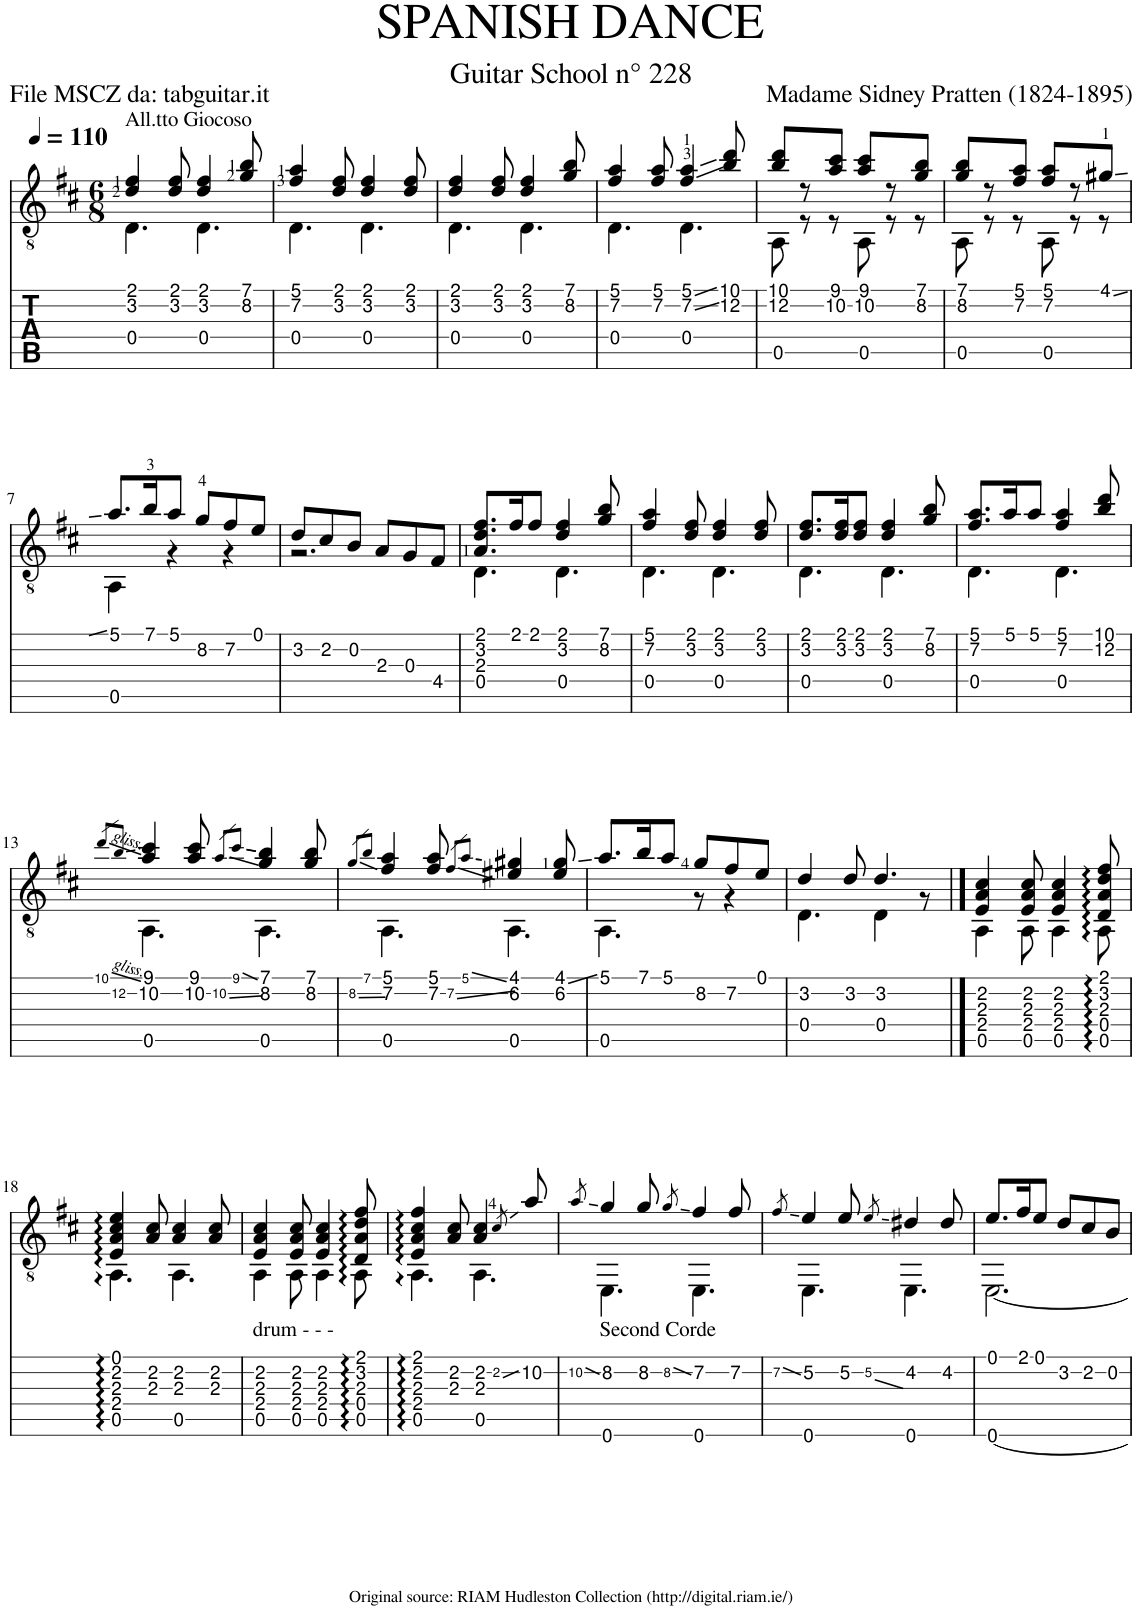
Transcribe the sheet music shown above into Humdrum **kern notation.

**kern	**kern
*part1	*part1
*staff2	*staff1
*I"Guitar	*
*I'Guit.	*
*stria6	*
*	*clefGv2
*k[f#c#]	*k[f#c#]
*M6/8	*M6/8
*MM110	*MM110
=1	=1
*^	*^
!	!	!LO:TX:a:t=All.tto Giocoso	!
4d 4f#	4.D	4d/ 4f#/	4.D\
8d 8f#	.	8d/ 8f#/	.
4d 4f#	4.D	4d/ 4f#/	4.D\
8g 8b	.	8g/ 8b/	.
=2	=2	=2	=2
4f# 4a	4.D	4f#/ 4a/	4.D\
8d 8f#	.	8d/ 8f#/	.
4d 4f#	4.D	4d/ 4f#/	4.D\
8d 8f#	.	8d/ 8f#/	.
=3	=3	=3	=3
4d 4f#	4.D	4d/ 4f#/	4.D\
8d 8f#	.	8d/ 8f#/	.
4d 4f#	4.D	4d/ 4f#/	4.D\
8g 8b	.	8g/ 8b/	.
=4	=4	=4	=4
4f# 4a	4.D	4f#/ 4a/	4.D\
8f# 8a	.	8f#/ 8a/	.
4f# 4a	4.D	4f#/ 4a/	4.D\
8b 8dd	.	8b/ 8dd/	.
=5	=5	=5	=5
8b 8dd	8AA	8b/ 8dd/L	8AA\
8r	8r	8r	8r
8a 8cc#	8r	8a/ 8cc#/J	8r
8a 8cc#	8AA	8a/ 8cc#/L	8AA\
8r	8r	8r	8r
8g 8b	8r	8g/ 8b/J	8r
=6	=6	=6	=6
8g 8b	8AA	8g/ 8b/L	8AA\
8r	8r	8r	8r
8f# 8a	8r	8f#/ 8a/J	8r
8f# 8a	8AA	8f#/ 8a/L	8AA\
8r	8r	8r	8r
8g#	8r	8g#X/J	8r
!!LO:LB:g=z	!!
=7	=7	=7	=7
8.aL	4AA	8.a/L	4AA\
16bK	.	16b/K	.
8aJ	4r	8a/J	4r
8gL	.	8g/L	.
8f#	4r	8f#/	4r
8eJ	.	8e/J	.
=8	=8	=8	=8
8dL	2.r	8d/L	2.r
8c#	.	8c#/	.
8BJ	.	8B/J	.
8AL	.	8A/L	.
8G	.	8G/	.
8F#J	.	8F#/J	.
=9	=9	=9	=9
8.A\ 8.d\ 8.f#\L	4.D	8.A/ 8.d/ 8.f#/L	4.D\
16f#K	.	16f#/K	.
8f#J	.	8f#/J	.
4d 4f#	4.D	4d/ 4f#/	4.D\
8g 8b	.	8g/ 8b/	.
=10	=10	=10	=10
4f# 4a	4.D	4f#/ 4a/	4.D\
8d 8f#	.	8d/ 8f#/	.
4d 4f#	4.D	4d/ 4f#/	4.D\
8d 8f#	.	8d/ 8f#/	.
=11	=11	=11	=11
8.d\ 8.f#\L	4.D	8.d/ 8.f#/L	4.D\
16d\ 16f#\K	.	16d/ 16f#/K	.
8d\ 8f#\J	.	8d/ 8f#/J	.
4d 4f#	4.D	4d/ 4f#/	4.D\
8g 8b	.	8g/ 8b/	.
=12	=12	=12	=12
8.f#\ 8.a\L	4.D	8.f#/ 8.a/L	4.D\
16aK	.	16a/K	.
8aJ	.	8a/J	.
4f# 4a	4.D	4f#/ 4a/	4.D\
8b 8dd	.	8b/ 8dd/	.
!!LO:LB:g=z	!!
=13	=13	=13	=13
qdd	.	8qdd/L	.
qb	.	8qb/J	.
4a 4cc#	4.AA	4a/ 4cc#/	4.AA\
8a 8cc#	.	8a/ 8cc#/	.
qa	.	8qa/L	.
qcc#	.	8qcc#/J	.
4g 4b	4.AA	4g/ 4b/	4.AA\
8g 8b	.	8g/ 8b/	.
=14	=14	=14	=14
qg	.	8qg/L	.
qb	.	8qb/J	.
4f# 4a	4.AA	4f#/ 4a/	4.AA\
8f# 8a	.	8f#/ 8a/	.
qf#	.	8qf#/L	.
qa	.	8qa/J	.
4e# 4g#	4.AA	4e#X/ 4g#X/	4.AA\
8e# 8g#	.	8e#/ 8g#/	.
=15	=15	=15	=15
8.aL	4.AA	8.a/L	4.AA\
16bK	.	16b/K	.
8aJ	.	8a/J	.
8gL	8r	8g/L	8r
8f#	4r	8f#/	4r
8eJ	.	8e/J	.
=16	=16	=16	=16
4d	4.D	4d/	4.D\
8d	.	8d/	.
4.d	4D	4.d/	4D\
.	8r	.	8r
==17	==17	==17	==17
4E 4A 4c#	4AA	4E/ 4A/ 4c#/	4AA\
8E 8A 8c#	8AA	8E/ 8A/ 8c#/	8AA\
4E 4A 4c#	4AA	4E/ 4A/ 4c#/	4AA\
8D 8A 8d 8f#	8AA	8D/ 8A/ 8d/ 8f#/	8AA\
!!LO:LB:g=z	!!
=18	=18	=18	=18
4E 4A 4c# 4e	4.AA	4E/ 4A/ 4c#/ 4e/	4.AA\
8A 8c#	.	8A/ 8c#/	.
4A 4c#	4.AA	4A/ 4c#/	4.AA\
8A 8c#	.	8A/ 8c#/	.
=19	=19	=19	=19
!LO:TX:a:t=drum - - -	!	!	!
4E 4A 4c#	4AA	4E/ 4A/ 4c#/	4AA\
8E 8A 8c#	8AA	8E/ 8A/ 8c#/	8AA\
4E 4A 4c#	4AA	4E/ 4A/ 4c#/	4AA\
8D 8A 8d 8f#	8AA	8D/ 8A/ 8d/ 8f#/	8AA\
=20	=20	=20	=20
4E 4A 4c# 4f#	4.AA	4E/ 4A/ 4c#/ 4f#/	4.AA\
8A 8c#	.	8A/ 8c#/	.
4A 4c#	4.AA	4A/ 4c#/	4.AA\
qc#	.	8qc#/	.
8a	.	8a/	.
=21	=21	=21	=21
qa	.	8qa/	.
!LO:TX:a:t=Second Corde	!	!	!
4g	4.EE	4g/	4.EE\
8g	.	8g/	.
qg	.	8qg/	.
4f#	4.EE	4f#/	4.EE\
8f#	.	8f#/	.
=22	=22	=22	=22
qf#	.	8qf#/	.
4e	4.EE	4e/	4.EE\
8e	.	8e/	.
qe	.	8qe/	.
4d#	4.EE	4d#X/	4.EE\
8d#	.	8d#/	.
=23	=23	=23	=23
8.eL	[2.EE	8.e/L	[2.EE\
16f#K	.	16f#/K	.
8eJ	.	8e/J	.
8dL	.	8d/L	.
8c#	.	8c#/	.
8BJ	.	8B/J	.
*v	*v	*	*
*	*v	*v
=	=
*-	*-
